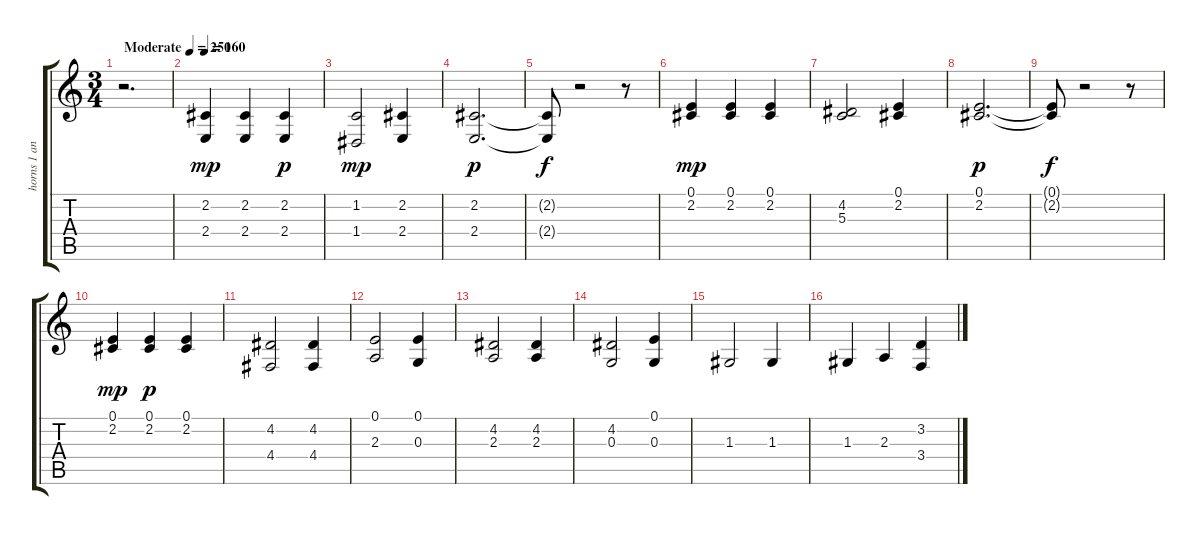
\track ("horns 1 and 2" "horns 1 an") {instrument frenchhorn}
\staff {score tabs}
\tuning (E4 B3 G3 D3 A2 E2) {hide}
\ts (3 4)
\tempo (250 "Moderate")
\clef g2
\ks c
r.2{d dy mp instrument frenchhorn} |
\tempo 160
(2.2 2.4).4 (2.2 2.4).4 (2.2 2.4).4{dy p} |
(1.2 1.4).2{dy mp} (2.2 2.4).4 |
(2.2 2.4).2{d dy p} |
(2.2{t} 2.4{t}).8{dy f} r.2 r.8 |
(0.1 2.2).4{dy mp} (0.1 2.2).4 (0.1 2.2).4 |
(4.2 5.3).2 (0.1 2.2).4 |
(0.1 2.2).2{d dy p} |
(0.1{t} 2.2{t}).8{dy f} r.2 r.8 |
(0.1 2.2).4{dy mp} (0.1 2.2).4{dy p} (0.1 2.2).4 |
(4.2 4.4).2 (4.2 4.4).4 |
(0.1 2.3).2 (0.1 0.3).4 |
(4.2 2.3).2 (4.2 2.3).4 |
(4.2 0.3).2 (0.1 0.3).4 |
1.3.2 1.3.4 |
1.3.4 2.3.4 (3.2 3.4).4
